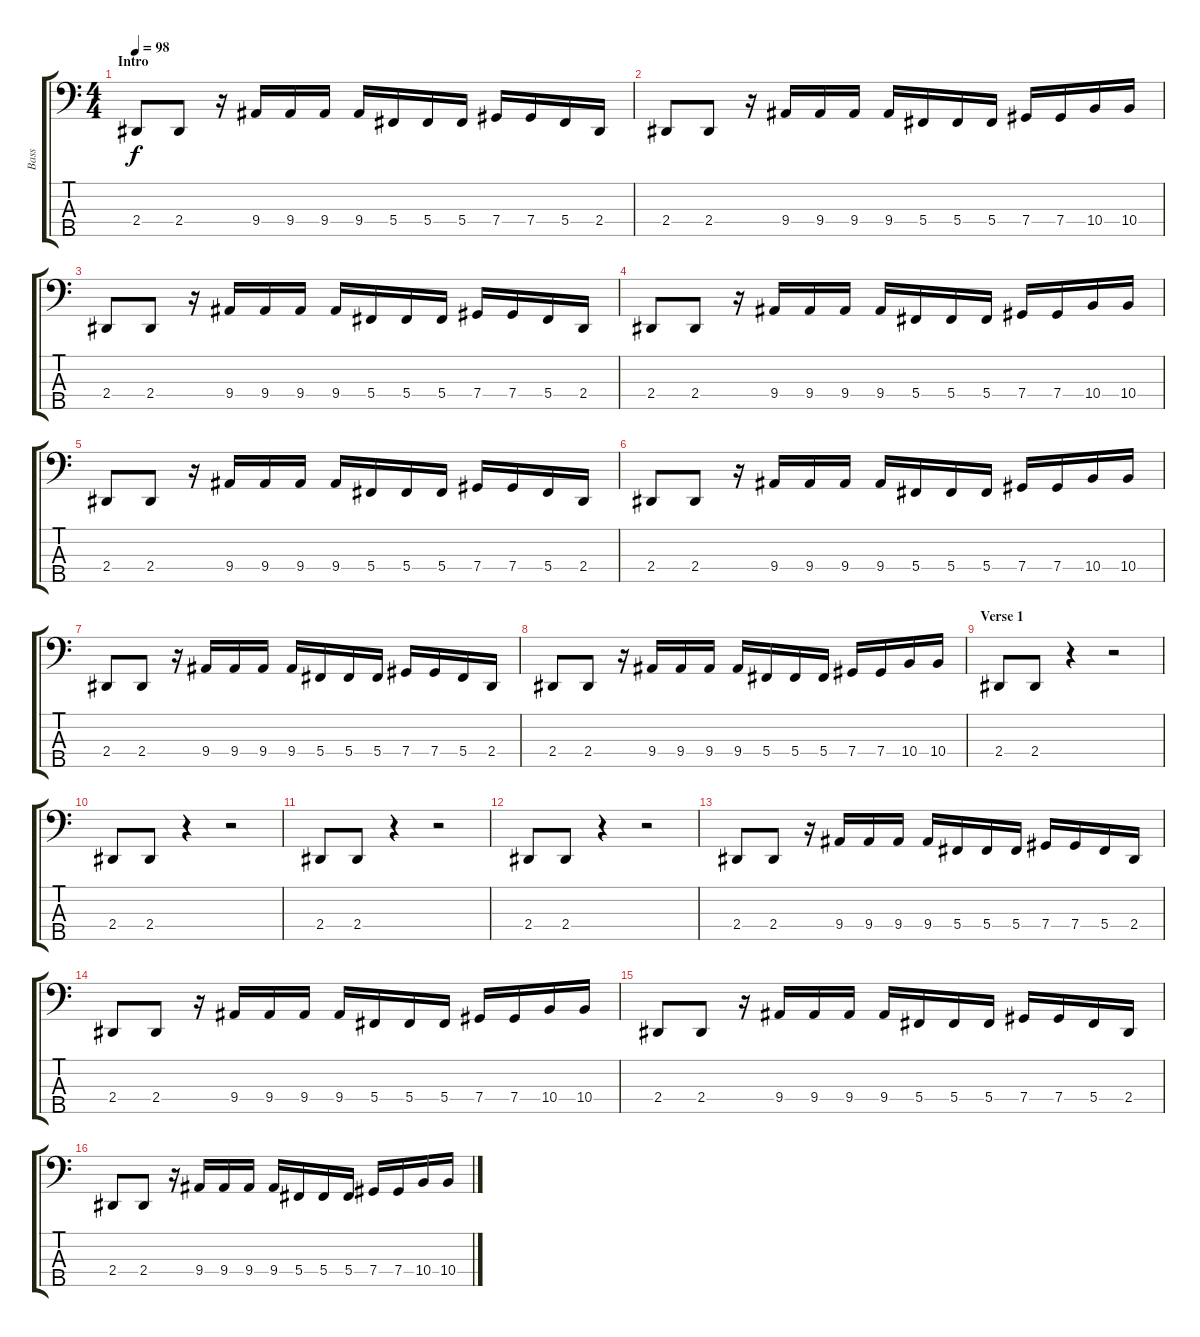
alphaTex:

\track ("Bass" "Bass") {instrument slapbass1}
\staff {score tabs}
\tuning (Gb2 Db2 Ab1 Db1 Bb0) {hide}
\ts (4 4)
\section ("" "Intro")
\tempo 98
\clef f4
\ks c
2.4.8{dy f instrument slapbass1} 2.4.8 r.16 9.4.16 9.4.16 9.4.16 9.4.16 5.4.16 5.4.16 5.4.16 7.4.16 7.4.16 5.4.16 2.4.16 |
2.4.8 2.4.8 r.16 9.4.16 9.4.16 9.4.16 9.4.16 5.4.16 5.4.16 5.4.16 7.4.16 7.4.16 10.4.16 10.4.16 |
2.4.8 2.4.8 r.16 9.4.16 9.4.16 9.4.16 9.4.16 5.4.16 5.4.16 5.4.16 7.4.16 7.4.16 5.4.16 2.4.16 |
2.4.8 2.4.8 r.16 9.4.16 9.4.16 9.4.16 9.4.16 5.4.16 5.4.16 5.4.16 7.4.16 7.4.16 10.4.16 10.4.16 |
2.4.8 2.4.8 r.16 9.4.16 9.4.16 9.4.16 9.4.16 5.4.16 5.4.16 5.4.16 7.4.16 7.4.16 5.4.16 2.4.16 |
2.4.8 2.4.8 r.16 9.4.16 9.4.16 9.4.16 9.4.16 5.4.16 5.4.16 5.4.16 7.4.16 7.4.16 10.4.16 10.4.16 |
2.4.8 2.4.8 r.16 9.4.16 9.4.16 9.4.16 9.4.16 5.4.16 5.4.16 5.4.16 7.4.16 7.4.16 5.4.16 2.4.16 |
2.4.8 2.4.8 r.16 9.4.16 9.4.16 9.4.16 9.4.16 5.4.16 5.4.16 5.4.16 7.4.16 7.4.16 10.4.16 10.4.16 |
\section ("" "Verse 1")
2.4.8 2.4.8 r.4 r.2 |
2.4.8 2.4.8 r.4 r.2 |
2.4.8 2.4.8 r.4 r.2 |
2.4.8 2.4.8 r.4 r.2 |
2.4.8 2.4.8 r.16 9.4.16 9.4.16 9.4.16 9.4.16 5.4.16 5.4.16 5.4.16 7.4.16 7.4.16 5.4.16 2.4.16 |
2.4.8 2.4.8 r.16 9.4.16 9.4.16 9.4.16 9.4.16 5.4.16 5.4.16 5.4.16 7.4.16 7.4.16 10.4.16 10.4.16 |
2.4.8 2.4.8 r.16 9.4.16 9.4.16 9.4.16 9.4.16 5.4.16 5.4.16 5.4.16 7.4.16 7.4.16 5.4.16 2.4.16 |
2.4.8 2.4.8 r.16 9.4.16 9.4.16 9.4.16 9.4.16 5.4.16 5.4.16 5.4.16 7.4.16 7.4.16 10.4.16 10.4.16
